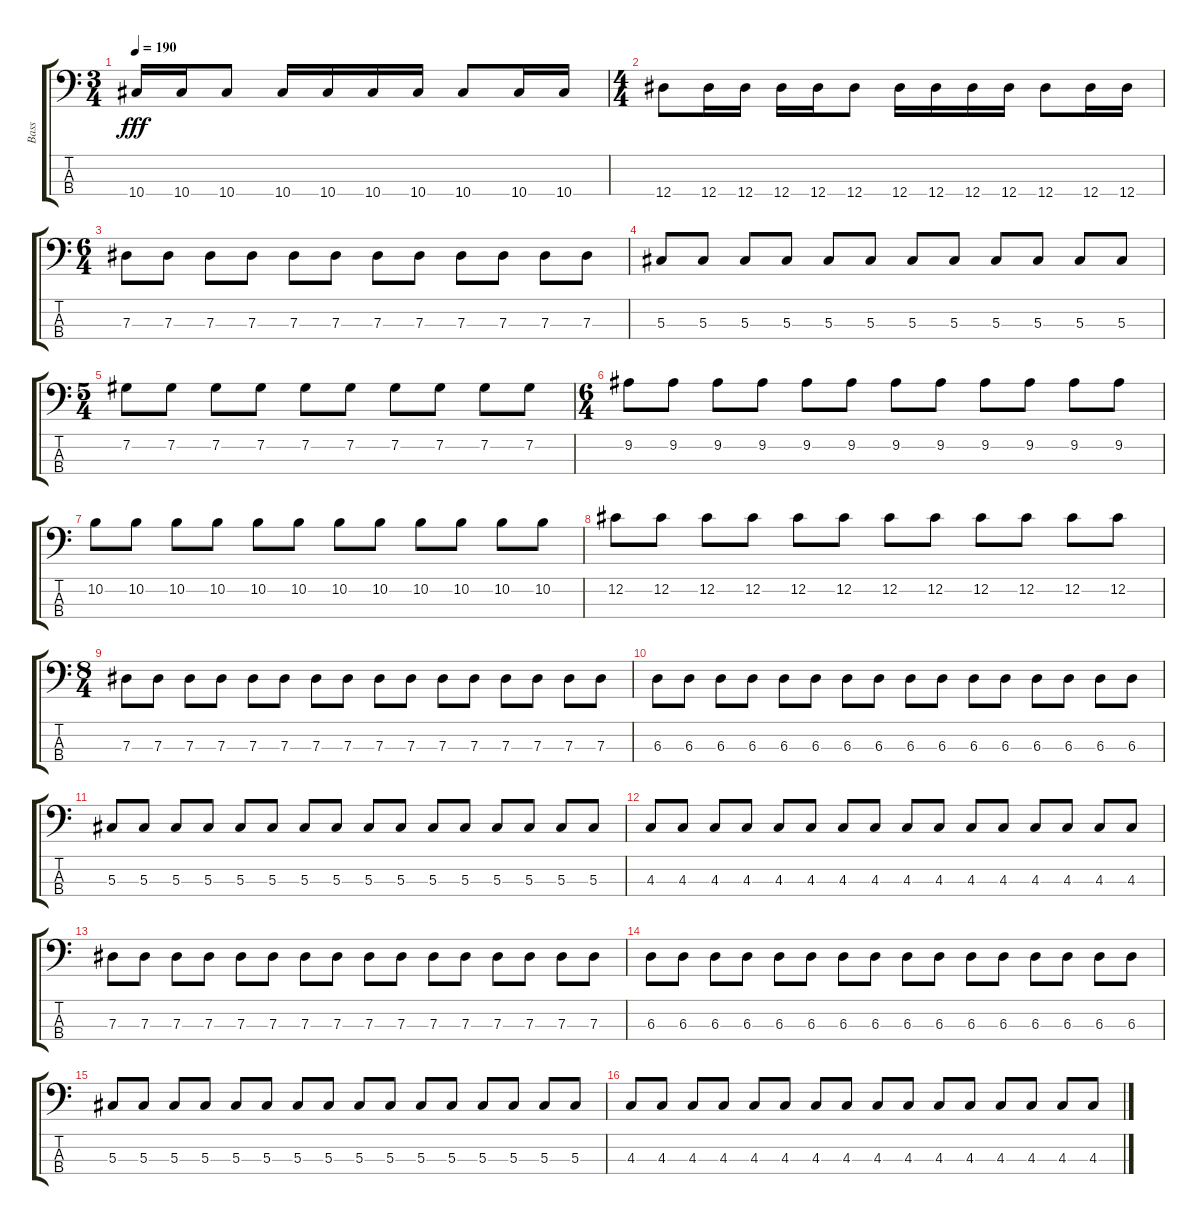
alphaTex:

\track ("Bass" "Bass") {instrument electricbasspick}
\staff {score tabs}
\tuning (Gb2 Db2 Ab1 Eb1) {hide}
\ts (3 4)
\tempo 190
\clef f4
\ks c
10.4.16{dy fff} 10.4.16 10.4.8 10.4.16 10.4.16 10.4.16 10.4.16 10.4.8 10.4.16 10.4.16 |
\ts (4 4)
12.4.8 12.4.16 12.4.16 12.4.16 12.4.16 12.4.8 12.4.16 12.4.16 12.4.16 12.4.16 12.4.8 12.4.16 12.4.16 |
\ts (6 4)
7.3.8 7.3.8 7.3.8 7.3.8 7.3.8 7.3.8 7.3.8 7.3.8 7.3.8 7.3.8 7.3.8 7.3.8 |
5.3.8 5.3.8 5.3.8 5.3.8 5.3.8 5.3.8 5.3.8 5.3.8 5.3.8 5.3.8 5.3.8 5.3.8 |
\ts (5 4)
7.2.8 7.2.8 7.2.8 7.2.8 7.2.8 7.2.8 7.2.8 7.2.8 7.2.8 7.2.8 |
\ts (6 4)
9.2.8 9.2.8 9.2.8 9.2.8 9.2.8 9.2.8 9.2.8 9.2.8 9.2.8 9.2.8 9.2.8 9.2.8 |
10.2.8 10.2.8 10.2.8 10.2.8 10.2.8 10.2.8 10.2.8 10.2.8 10.2.8 10.2.8 10.2.8 10.2.8 |
12.2.8 12.2.8 12.2.8 12.2.8 12.2.8 12.2.8 12.2.8 12.2.8 12.2.8 12.2.8 12.2.8 12.2.8 |
\ts (8 4)
7.3.8 7.3.8 7.3.8 7.3.8 7.3.8 7.3.8 7.3.8 7.3.8 7.3.8 7.3.8 7.3.8 7.3.8 7.3.8 7.3.8 7.3.8 7.3.8 |
6.3.8 6.3.8 6.3.8 6.3.8 6.3.8 6.3.8 6.3.8 6.3.8 6.3.8 6.3.8 6.3.8 6.3.8 6.3.8 6.3.8 6.3.8 6.3.8 |
5.3.8 5.3.8 5.3.8 5.3.8 5.3.8 5.3.8 5.3.8 5.3.8 5.3.8 5.3.8 5.3.8 5.3.8 5.3.8 5.3.8 5.3.8 5.3.8 |
4.3.8 4.3.8 4.3.8 4.3.8 4.3.8 4.3.8 4.3.8 4.3.8 4.3.8 4.3.8 4.3.8 4.3.8 4.3.8 4.3.8 4.3.8 4.3.8 |
7.3.8 7.3.8 7.3.8 7.3.8 7.3.8 7.3.8 7.3.8 7.3.8 7.3.8 7.3.8 7.3.8 7.3.8 7.3.8 7.3.8 7.3.8 7.3.8 |
6.3.8 6.3.8 6.3.8 6.3.8 6.3.8 6.3.8 6.3.8 6.3.8 6.3.8 6.3.8 6.3.8 6.3.8 6.3.8 6.3.8 6.3.8 6.3.8 |
5.3.8 5.3.8 5.3.8 5.3.8 5.3.8 5.3.8 5.3.8 5.3.8 5.3.8 5.3.8 5.3.8 5.3.8 5.3.8 5.3.8 5.3.8 5.3.8 |
4.3.8 4.3.8 4.3.8 4.3.8 4.3.8 4.3.8 4.3.8 4.3.8 4.3.8 4.3.8 4.3.8 4.3.8 4.3.8 4.3.8 4.3.8 4.3.8
